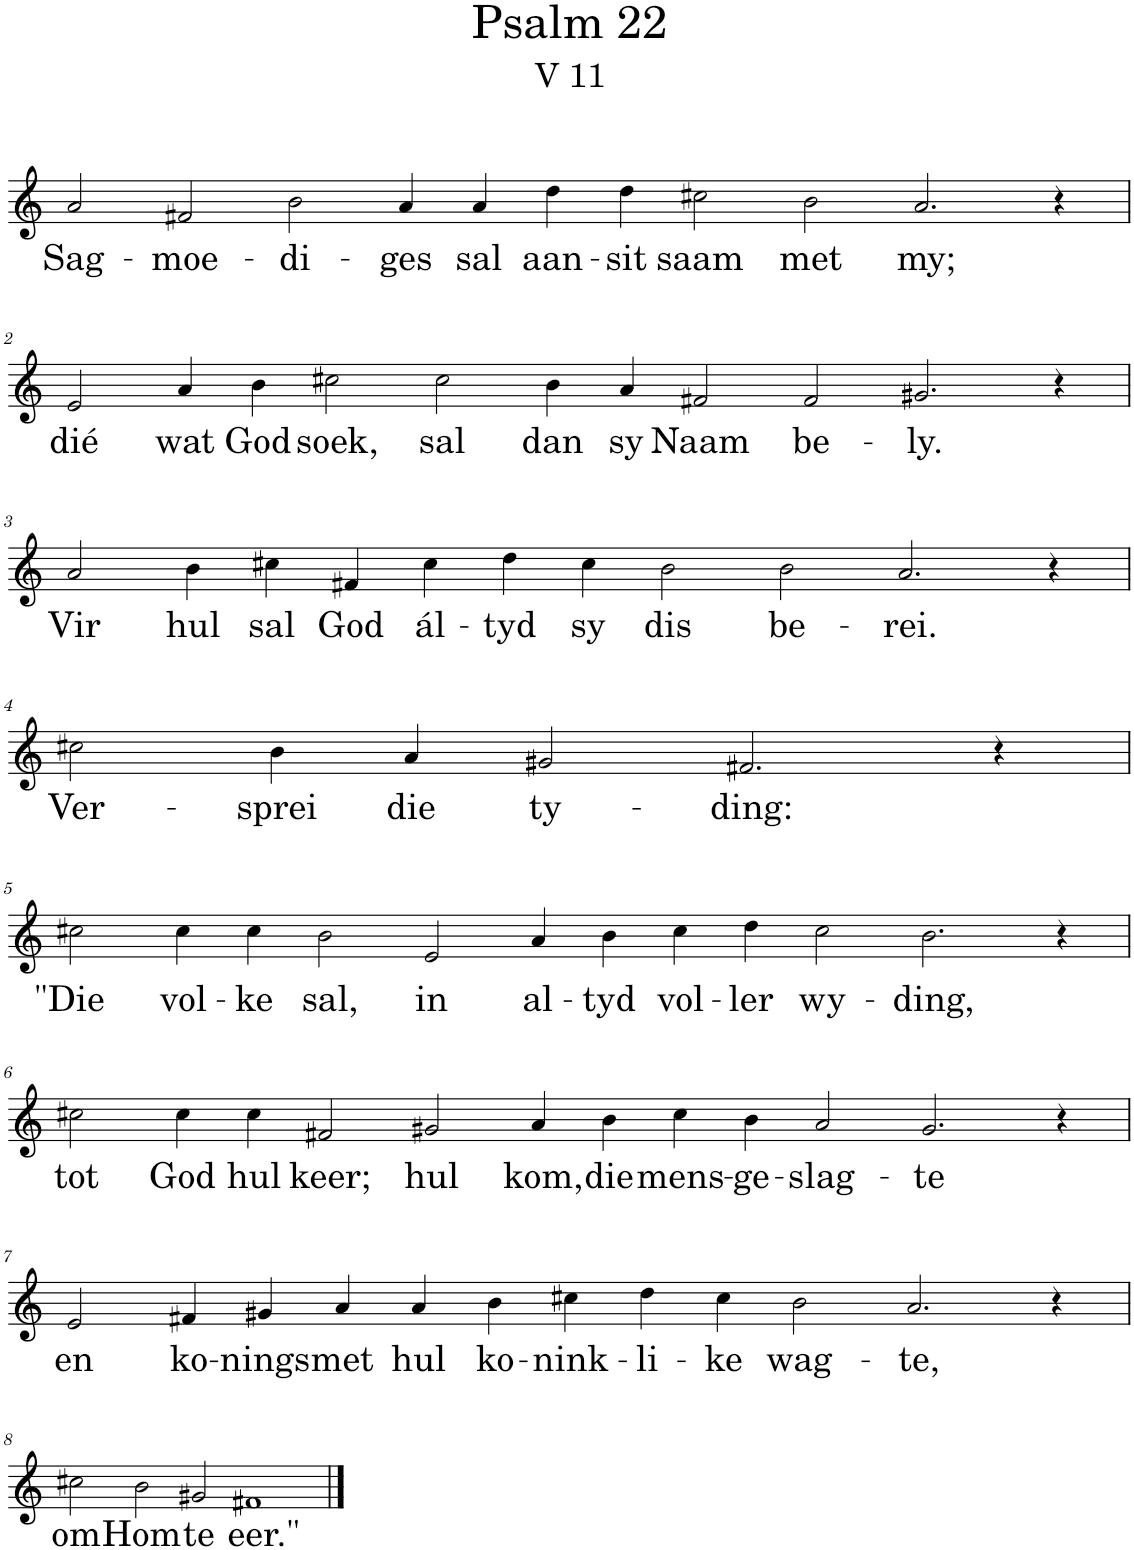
**kern	**text
*part1	*part1
*staff1	*staff1
*I"Pipe Organ	*
*I'Org.	*
*clefG2	*
*k[]	*
*M18/4	*
=1	=1
!	!LO:LY:b
2a/	Sag-
!	!LO:LY:b
2f#X/	-moe-
!	!LO:LY:b
2b\	-di-
!	!LO:LY:b
4a/	-ges
!	!LO:LY:b
4a/	sal
!	!LO:LY:b
4dd\	aan-
!	!LO:LY:b
4dd\	-sit
!	!LO:LY:b
2cc#X\	saam
!	!LO:LY:b
2b\	met
!	!LO:LY:b
2.a/	my;
4r	.
!!LO:LB:g=z
=2	=2
!	!LO:LY:b
2e/	dié
!	!LO:LY:b
4a/	wat
!	!LO:LY:b
4b\	God
!	!LO:LY:b
2cc#X\	soek,
!	!LO:LY:b
2cc#\	sal
!	!LO:LY:b
4b\	dan
!	!LO:LY:b
4a/	sy
!	!LO:LY:b
2f#X/	Naam
!	!LO:LY:b
2f#/	be-
!	!LO:LY:b
2.g#X/	-ly.
4r	.
!!LO:LB:g=z
=3	=3
*M16/4	*
!	!LO:LY:b
2a/	Vir
!	!LO:LY:b
4b\	hul
!	!LO:LY:b
4cc#X\	sal
!	!LO:LY:b
4f#X/	God
!	!LO:LY:b
4cc#\	ál-
!	!LO:LY:b
4dd\	-tyd
!	!LO:LY:b
4cc#\	sy
!	!LO:LY:b
2b\	dis
!	!LO:LY:b
2b\	be-
!	!LO:LY:b
2.a/	-rei.
4r	.
!!LO:LB:g=z
=4	=4
*M10/4	*
!	!LO:LY:b
2cc#X\	Ver-
!	!LO:LY:b
4b\	-sprei
!	!LO:LY:b
4a/	die
!	!LO:LY:b
2g#X/	ty-
!	!LO:LY:b
2.f#X/	-ding:
4r	.
!!LO:LB:g=z
=5	=5
*M18/4	*
!	!LO:LY:b
2cc#X\	"Die
!	!LO:LY:b
4cc#\	vol-
!	!LO:LY:b
4cc#\	-ke
!	!LO:LY:b
2b\	sal,
!	!LO:LY:b
2e/	in
!	!LO:LY:b
4a/	al-
!	!LO:LY:b
4b\	-tyd
!	!LO:LY:b
4cc#\	vol-
!	!LO:LY:b
4dd\	-ler
!	!LO:LY:b
2cc#\	wy-
!	!LO:LY:b
2.b\	-ding,
4r	.
!!LO:LB:g=z
=6	=6
!	!LO:LY:b
2cc#X\	tot
!	!LO:LY:b
4cc#\	God
!	!LO:LY:b
4cc#\	hul
!	!LO:LY:b
2f#X/	keer;
!	!LO:LY:b
2g#X/	hul
!	!LO:LY:b
4a/	kom,
!	!LO:LY:b
4b\	die
!	!LO:LY:b
4cc#\	mens-
!	!LO:LY:b
4b\	-ge-
!	!LO:LY:b
2a/	-slag-
!	!LO:LY:b
2.g#/	-te
4r	.
!!LO:LB:g=z
=7	=7
*M16/4	*
!	!LO:LY:b
2e/	en
!	!LO:LY:b
4f#X/	ko-
!	!LO:LY:b
4g#X/	-nings
!	!LO:LY:b
4a/	met
!	!LO:LY:b
4a/	hul
!	!LO:LY:b
4b\	ko-
!	!LO:LY:b
4cc#X\	-nink-
!	!LO:LY:b
4dd\	-li-
!	!LO:LY:b
4cc#\	-ke
!	!LO:LY:b
2b\	wag-
!	!LO:LY:b
2.a/	-te,
4r	.
!!LO:LB:g=z
=8	=8
*M10/4	*
!	!LO:LY:b
2cc#X\	om
!	!LO:LY:b
2b\	Hom
!	!LO:LY:b
2g#X/	te
!	!LO:LY:b
1f#X	eer."
==	==
*-	*-
